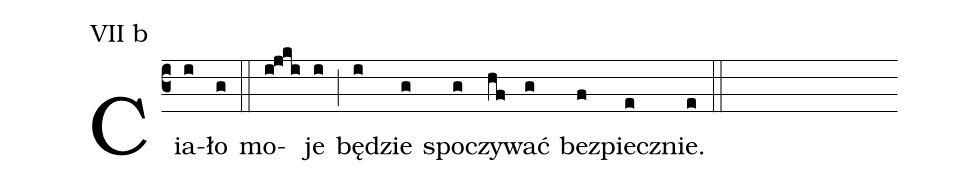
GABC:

annotation: VII b;
%%
(c3)Cia(i)ło(g) (::) mo(i!jki)je(i) (;) bę(i)dzie(g) spo(g)czy(hf)wać(g) bez(f)piecz(e)nie.(e) (::) (Z)
